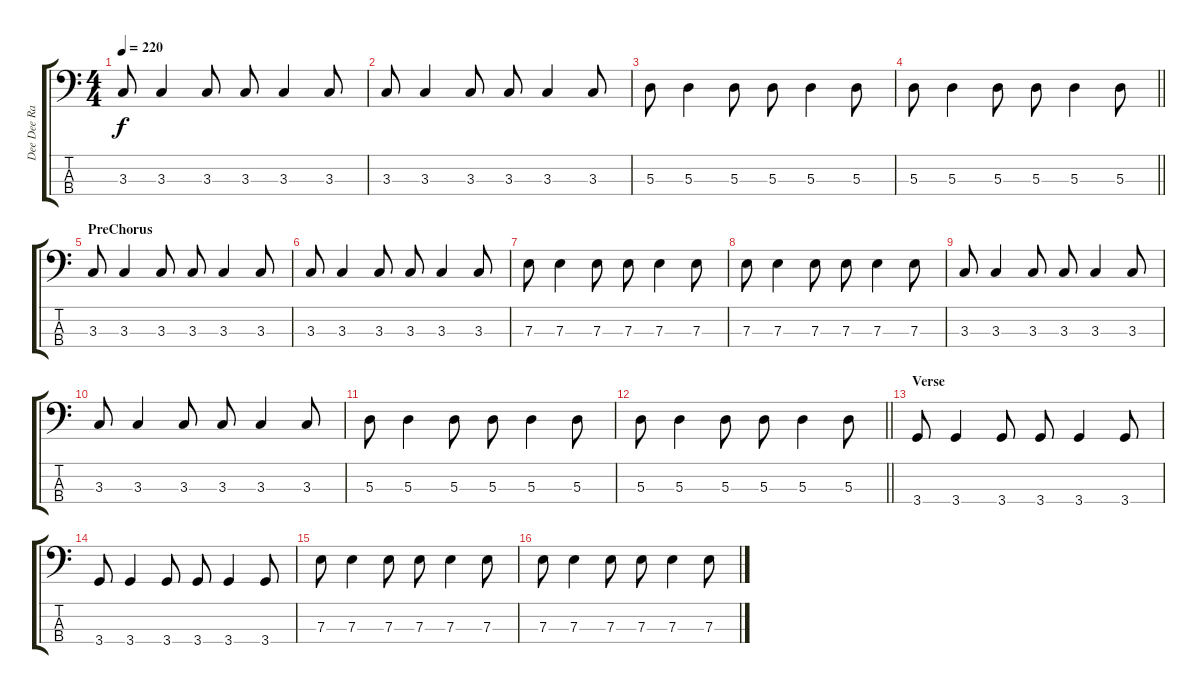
\track ("Dee Dee Ramone" "Dee Dee Ra") {instrument electricbasspick}
\staff {score tabs}
\tuning (G2 D2 A1 E1) {hide}
\ts (4 4)
\tempo 220
\clef f4
\ks c
3.3.8{dy f} 3.3.4 3.3.8 3.3.8 3.3.4 3.3.8 |
3.3.8 3.3.4 3.3.8 3.3.8 3.3.4 3.3.8 |
5.3.8 5.3.4 5.3.8 5.3.8 5.3.4 5.3.8 |
\barLineRight lightlight
5.3.8 5.3.4 5.3.8 5.3.8 5.3.4 5.3.8 |
\section ("" "PreChorus")
3.3.8 3.3.4 3.3.8 3.3.8 3.3.4 3.3.8 |
3.3.8 3.3.4 3.3.8 3.3.8 3.3.4 3.3.8 |
7.3.8 7.3.4 7.3.8 7.3.8 7.3.4 7.3.8 |
7.3.8 7.3.4 7.3.8 7.3.8 7.3.4 7.3.8 |
3.3.8 3.3.4 3.3.8 3.3.8 3.3.4 3.3.8 |
3.3.8 3.3.4 3.3.8 3.3.8 3.3.4 3.3.8 |
5.3.8 5.3.4 5.3.8 5.3.8 5.3.4 5.3.8 |
\barLineRight lightlight
5.3.8 5.3.4 5.3.8 5.3.8 5.3.4 5.3.8 |
\section ("" "Verse")
3.4.8 3.4.4 3.4.8 3.4.8 3.4.4 3.4.8 |
3.4.8 3.4.4 3.4.8 3.4.8 3.4.4 3.4.8 |
7.3.8 7.3.4 7.3.8 7.3.8 7.3.4 7.3.8 |
7.3.8 7.3.4 7.3.8 7.3.8 7.3.4 7.3.8
